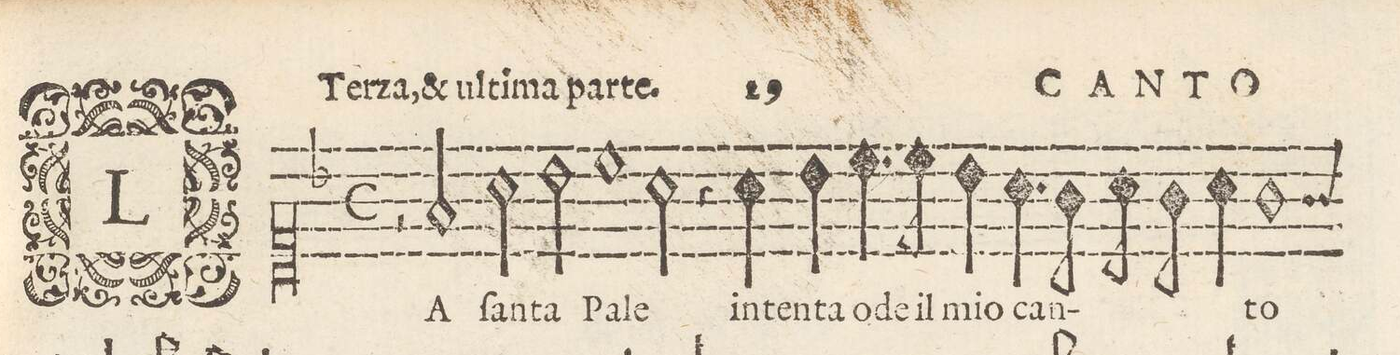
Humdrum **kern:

**kern	**text
*I"CANTO	*
*clefC1	*
*k[b-]	*
*met(C)	*
*M4/4	*
2r	.
2f/	LA
=2-	=2-
2a\	ſan-
2b-\	-ta
=3-	=3-
1cc	Pa-
=4-	=4-
2a\	-le
4r	.
4a\	in-
=5-	=5-
4b-\	-ten-
4.cc\	-ta o-
8cc\	-de il
4b-\	mio
=6-	=6-
4.a\	can-
8g\	.
8a\	.
8g\	.
4a\	.
=7-	=7-
1g	-to
=8-	=8-
*-	*-
